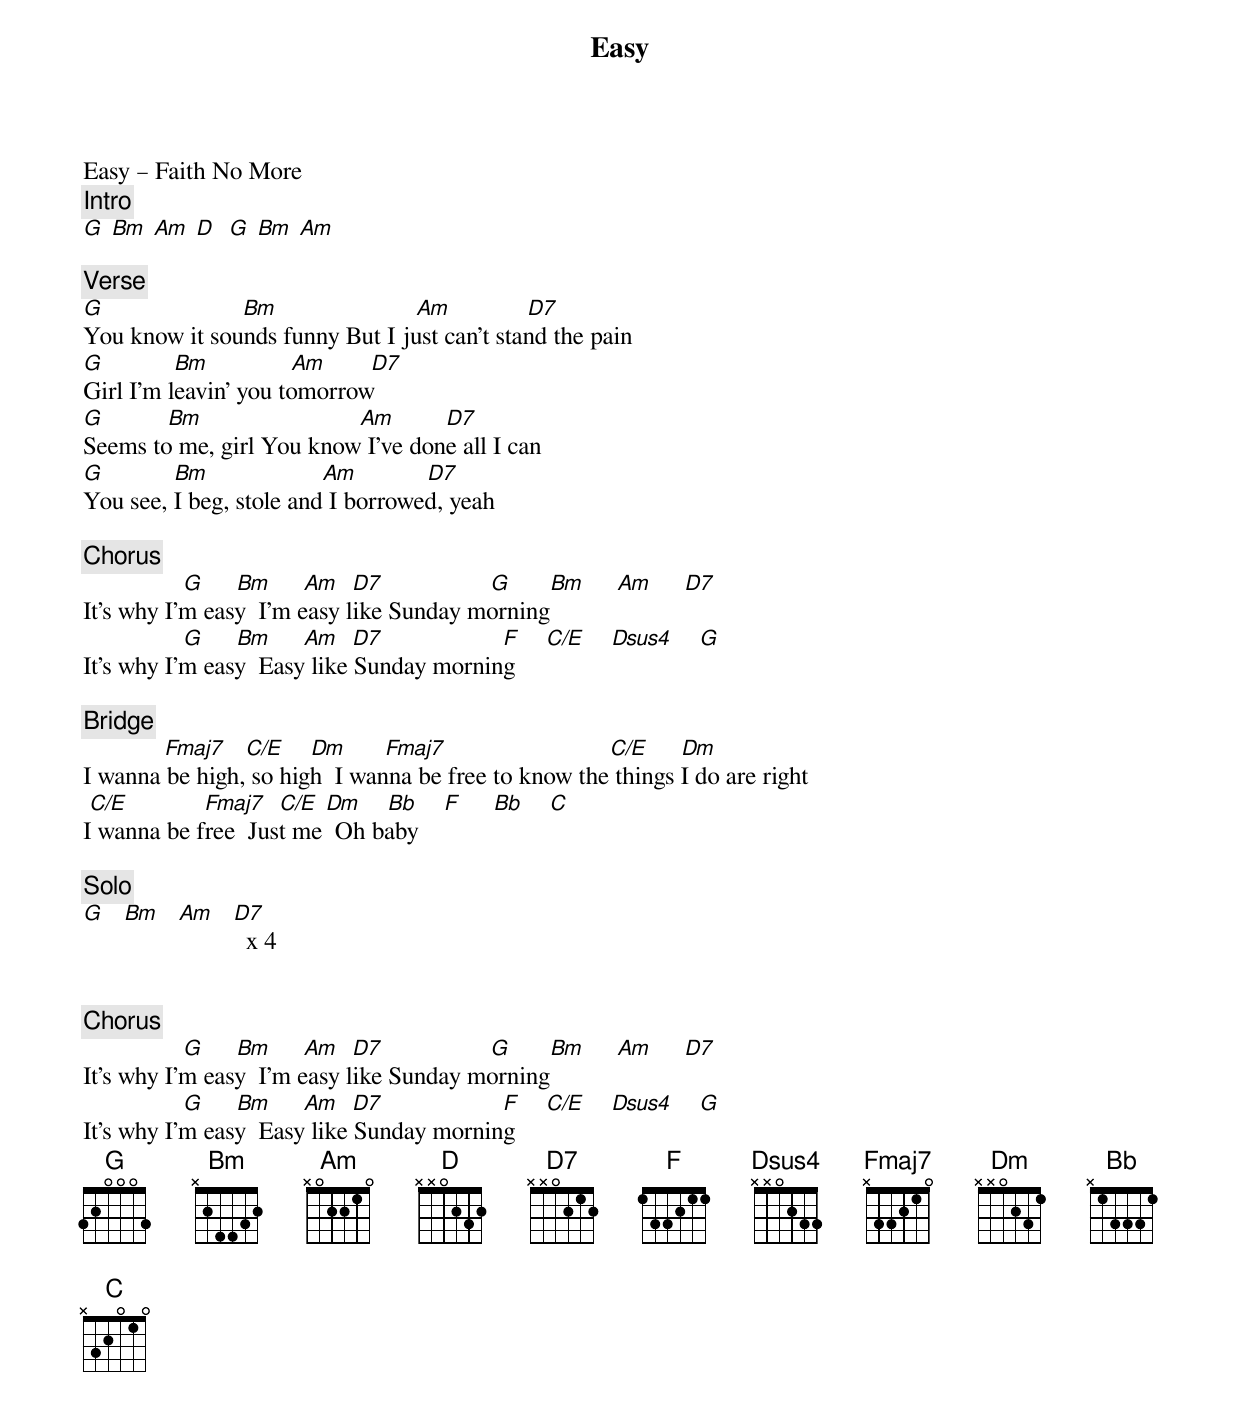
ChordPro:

{title: Easy}
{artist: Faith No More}
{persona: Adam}
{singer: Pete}
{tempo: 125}
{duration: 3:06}
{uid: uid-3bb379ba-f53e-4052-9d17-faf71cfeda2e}
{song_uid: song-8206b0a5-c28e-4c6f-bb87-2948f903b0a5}



Easy – Faith No More
{comment: Intro}
[G] [Bm] [Am] [D]		[G] [Bm] [Am]

{comment: Verse}
[G]                   			[Bm]		                   	[Am]           	[D7]
You know it sounds funny	But I just can't stand the pain
[G]         		[Bm]            	[Am]     		[D7]
Girl I'm leavin' you tomorrow
[G]        		[Bm]		                    			[Am]       	[D7]
Seems to me, girl	You know I've done all I can
[G]          	[Bm]                		[Am]          	[D7]
You see, I beg, stole and I borrowed, yeah

{comment: Chorus}
               	[G]     [Bm]     [Am]		[D7]                 [G]      [Bm]     [Am]     [D7]
It's why I'm easy		I'm easy like Sunday morning
               	[G]     [Bm]     [Am]		[D7]                			[F]    [C/E]    [Dsus4]    [G]
It's why I'm easy		Easy like Sunday morning

{comment: Bridge}
             [Fmaj7]  	[C/E]    [Dm]		  		[Fmaj7]                         	[C/E]    	[Dm]
I wanna be high, so high		I wanna be free to know the things I do are right
 [C/E]            [Fmaj7]		[C/E]	[Dm]				[Bb]    [F]     [Bb]    [C]
I wanna be free		Just me		Oh baby

{comment: Solo}
[G]   [Bm]   [Am]   [D7]  x 4


{comment: Chorus}
               	[G]     [Bm]     [Am]		[D7]                 [G]      [Bm]     [Am]     [D7]
It's why I'm easy		I'm easy like Sunday morning
               	[G]     [Bm]     [Am]		[D7]                			[F]    [C/E]    [Dsus4]    [G]
It's why I'm easy		Easy like Sunday morning
